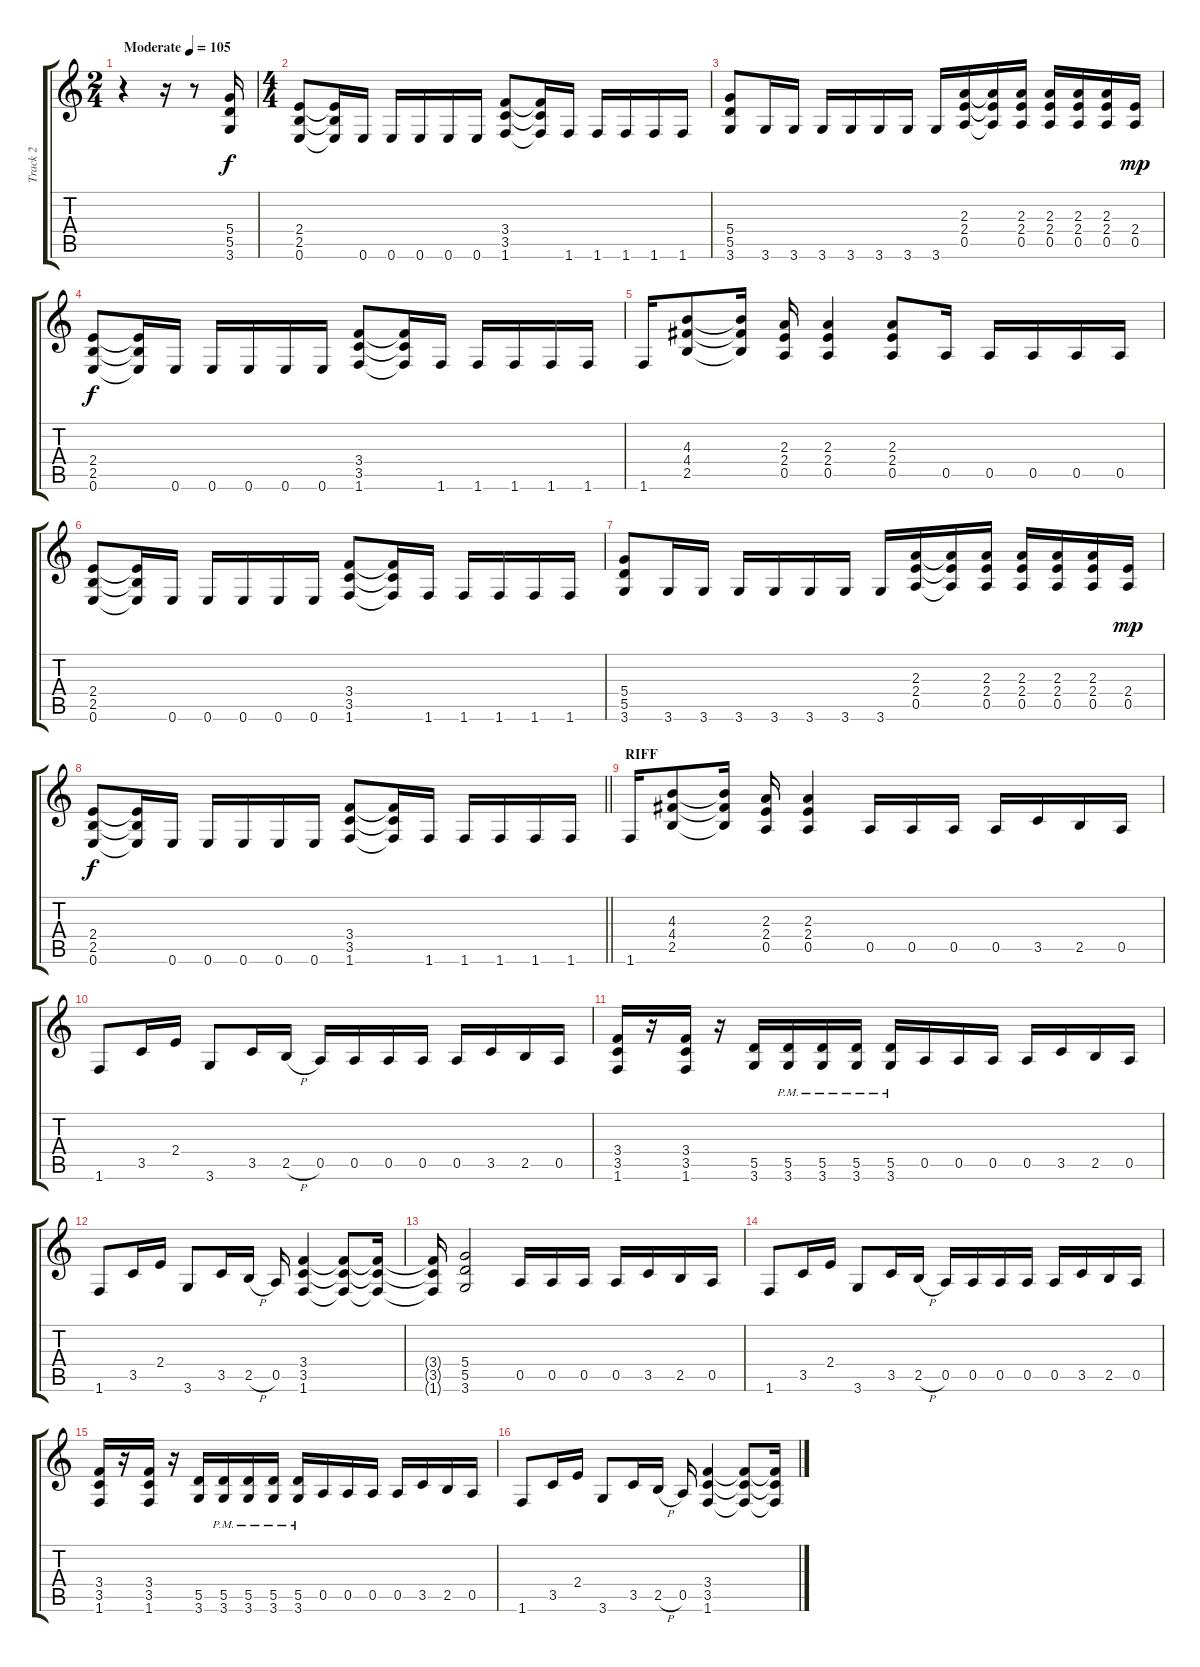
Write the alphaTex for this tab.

\track ("Track 2" "Track 2") {instrument distortionguitar}
\staff {score tabs}
\tuning (E4 B3 G3 D3 A2 E2) {hide}
\ts (2 4)
\tempo (105 "Moderate")
\clef g2
\ks c
r.4{dy f instrument distortionguitar} r.16 r.8 (5.4 5.5 3.6).16 |
\ts (4 4)
(2.4 2.5 0.6).8 (2.4{t} 2.5{t} 0.6{t}).16 0.6.16 0.6.16 0.6.16 0.6.16 0.6.16 (3.4 3.5 1.6).8 (3.4{t} 3.5{t} 1.6{t}).16 1.6.16 1.6.16 1.6.16 1.6.16 1.6.16 |
(5.4 5.5 3.6).8 3.6.16 3.6.16 3.6.16 3.6.16 3.6.16 3.6.16 3.6.16 (2.3 2.4 0.5).16 (2.3{t} 2.4{t} 0.5{t}).16 (2.3 2.4 0.5).16 (2.3 2.4 0.5).16 (2.3 2.4 0.5).16 (2.3 2.4 0.5).16 (2.4 0.5).16{dy mp} |
(2.4 2.5 0.6).8{dy f} (2.4{t} 2.5{t} 0.6{t}).16 0.6.16 0.6.16 0.6.16 0.6.16 0.6.16 (3.4 3.5 1.6).8 (3.4{t} 3.5{t} 1.6{t}).16 1.6.16 1.6.16 1.6.16 1.6.16 1.6.16 |
1.6.16 (4.3 4.4 2.5).8 (4.3{t} 4.4{t} 2.5{t}).16 (2.3 2.4 0.5).16 (2.3 2.4 0.5).4 (2.3 2.4 0.5).8 0.5.16 0.5.16 0.5.16 0.5.16 0.5.16 |
(2.4 2.5 0.6).8 (2.4{t} 2.5{t} 0.6{t}).16 0.6.16 0.6.16 0.6.16 0.6.16 0.6.16 (3.4 3.5 1.6).8 (3.4{t} 3.5{t} 1.6{t}).16 1.6.16 1.6.16 1.6.16 1.6.16 1.6.16 |
(5.4 5.5 3.6).8 3.6.16 3.6.16 3.6.16 3.6.16 3.6.16 3.6.16 3.6.16 (2.3 2.4 0.5).16 (2.3{t} 2.4{t} 0.5{t}).16 (2.3 2.4 0.5).16 (2.3 2.4 0.5).16 (2.3 2.4 0.5).16 (2.3 2.4 0.5).16 (2.4 0.5).16{dy mp} |
\barLineRight lightlight
(2.4 2.5 0.6).8{dy f} (2.4{t} 2.5{t} 0.6{t}).16 0.6.16 0.6.16 0.6.16 0.6.16 0.6.16 (3.4 3.5 1.6).8 (3.4{t} 3.5{t} 1.6{t}).16 1.6.16 1.6.16 1.6.16 1.6.16 1.6.16 |
\section ("" "RIFF")
1.6.16 (4.3 4.4 2.5).8 (4.3{t} 4.4{t} 2.5{t}).16 (2.3 2.4 0.5).16 (2.3 2.4 0.5).4 0.5.16 0.5.16 0.5.16 0.5.16 3.5.16 2.5.16 0.5.16 |
1.6.8 3.5.16 2.4.16 3.6.8 3.5.16 2.5{h}.16 0.5.16 0.5.16 0.5.16 0.5.16 0.5.16 3.5.16 2.5.16 0.5.16 |
(3.4 3.5 1.6).16 r.16 (3.4 3.5 1.6).16 r.16 (5.5 3.6).16 (5.5{pm} 3.6{pm}).16 (5.5{pm} 3.6{pm}).16 (5.5{pm} 3.6{pm}).16 (5.5{pm} 3.6{pm}).16 0.5.16 0.5.16 0.5.16 0.5.16 3.5.16 2.5.16 0.5.16 |
1.6.8 3.5.16 2.4.16 3.6.8 3.5.16 2.5{h}.16 0.5.16 (3.4 3.5 1.6).4 (3.4{t} 3.5{t} 1.6{t}).8 (3.4{t} 3.5{t} 1.6{t}).16 |
(3.4{t} 3.5{t} 1.6{t}).16 (5.4 5.5 3.6).2 0.5.16 0.5.16 0.5.16 0.5.16 3.5.16 2.5.16 0.5.16 |
1.6.8 3.5.16 2.4.16 3.6.8 3.5.16 2.5{h}.16 0.5.16 0.5.16 0.5.16 0.5.16 0.5.16 3.5.16 2.5.16 0.5.16 |
(3.4 3.5 1.6).16 r.16 (3.4 3.5 1.6).16 r.16 (5.5 3.6).16 (5.5{pm} 3.6{pm}).16 (5.5{pm} 3.6{pm}).16 (5.5{pm} 3.6{pm}).16 (5.5{pm} 3.6{pm}).16 0.5.16 0.5.16 0.5.16 0.5.16 3.5.16 2.5.16 0.5.16 |
1.6.8 3.5.16 2.4.16 3.6.8 3.5.16 2.5{h}.16 0.5.16 (3.4 3.5 1.6).4 (3.4{t} 3.5{t} 1.6{t}).8 (3.4{t} 3.5{t} 1.6{t}).16
